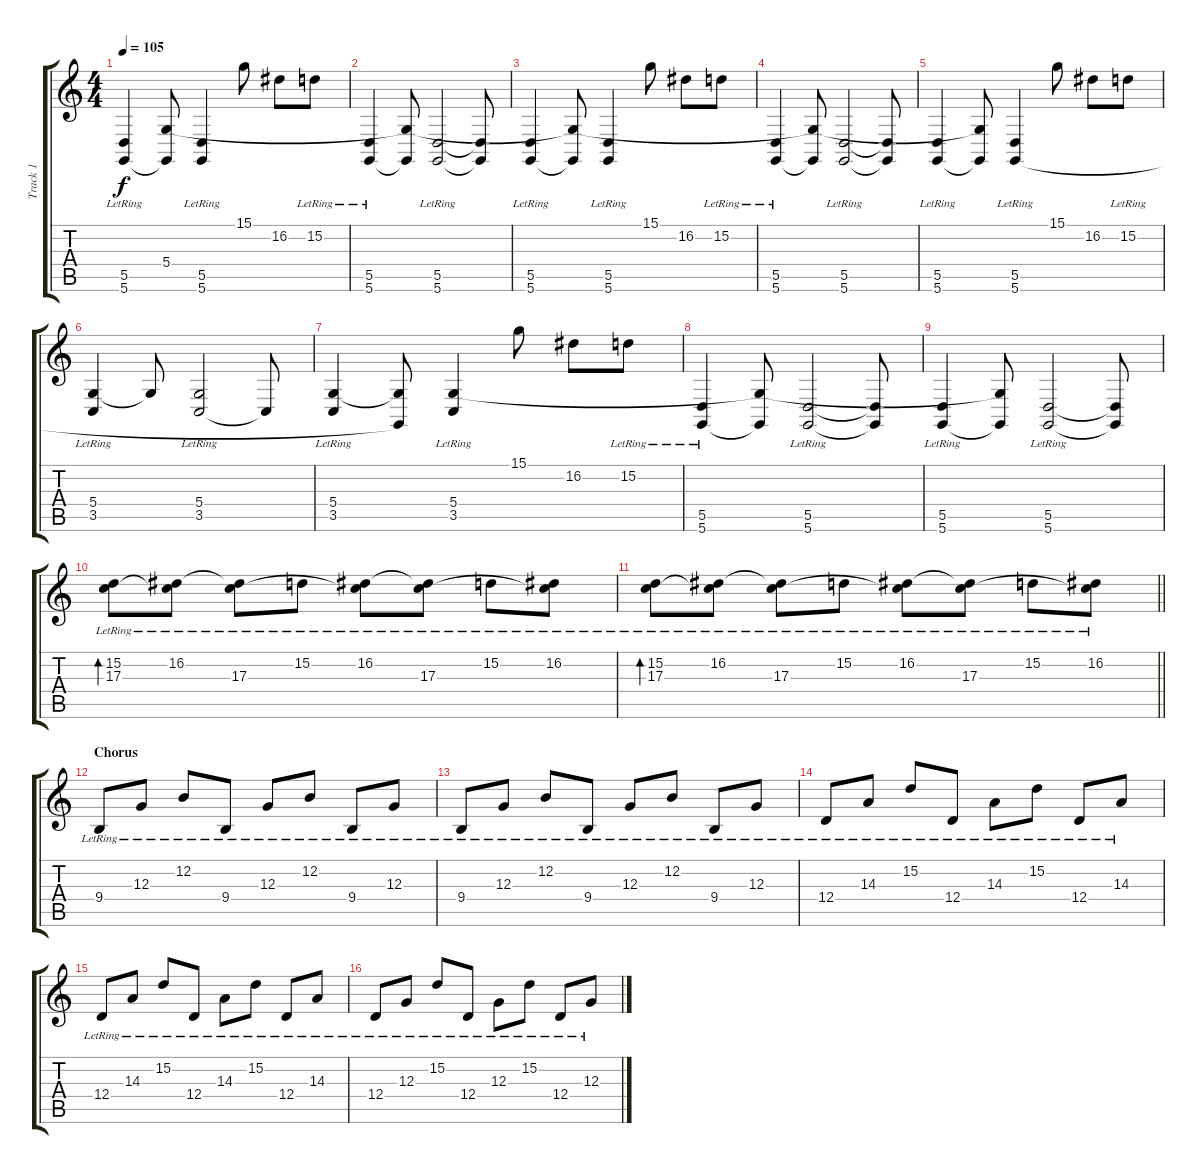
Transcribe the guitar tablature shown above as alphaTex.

\track ("Track 1" "Track 1") {instrument brightacousticpiano}
\staff {score tabs}
\tuning (E4 B3 G3 D3 A2 D2) {hide}
\ts (4 4)
\tempo 105
\clef g2
\ks c
(5.5{lr} 5.6{lr}).4{dy f} (5.4{t} 5.6{t}).8 (5.5{lr} 5.6{lr}).4 15.1.8 16.2.8 15.2{lr}.8 |
(5.5{lr} 5.6{lr}).4 (5.4{t} 5.6{t}).8 (5.5{lr} 5.6{lr}).2 (5.5{t} 5.6{t}).8 |
(5.5{lr} 5.6{lr}).4 (5.4{t} 5.6{t}).8 (5.5{lr} 5.6{lr}).4 15.1.8 16.2.8 15.2{lr}.8 |
(5.5{lr} 5.6{lr}).4 (5.4{t} 5.6{t}).8 (5.5{lr} 5.6{lr}).2 (5.5{t} 5.6{t}).8 |
(5.5{lr} 5.6{lr}).4 (5.4{t} 5.6{t}).8 (5.5{lr} 5.6{lr}).4 15.1.8 16.2.8 15.2{lr}.8 |
(5.4{lr} 3.5{lr}).4 5.4{t}.8 (5.4{lr} 3.5{lr}).2 3.5{t}.8 |
(5.4{lr} 3.5{lr}).4 (5.4{t} 5.6{t}).8 (5.4{lr} 3.5{lr}).4 15.1.8 16.2.8 15.2{lr}.8 |
(5.5{lr} 5.6{lr}).4 (5.4{t} 5.6{t}).8 (5.5{lr} 5.6{lr}).2 (5.5{t} 5.6{t}).8 |
(5.5{lr} 5.6{lr}).4 (5.4{t} 5.6{t}).8 (5.5{lr} 5.6{lr}).2 (5.5{t} 5.6{t}).8 |
(15.2{lr} 17.3{lr}).8{bd 480} (16.2{lr} 17.3{t}).8 (16.2{t} 17.3{lr}).8 15.2{lr}.8 (16.2{lr} 17.3{t}).8 (16.2{t} 17.3{lr}).8 15.2{lr}.8 (16.2{lr} 17.3{t}).8 |
\barLineRight lightlight
(15.2{lr} 17.3{lr}).8{bd 480} (16.2{lr} 17.3{t}).8 (16.2{t} 17.3{lr}).8 15.2{lr}.8 (16.2{lr} 17.3{t}).8 (16.2{t} 17.3{lr}).8 15.2{lr}.8 (16.2{lr} 17.3{t}).8 |
\section ("" "Chorus")
9.4{lr}.8 12.3{lr}.8 12.2{lr}.8 9.4{lr}.8 12.3{lr}.8 12.2{lr}.8 9.4{lr}.8 12.3{lr}.8 |
9.4{lr}.8 12.3{lr}.8 12.2{lr}.8 9.4{lr}.8 12.3{lr}.8 12.2{lr}.8 9.4{lr}.8 12.3{lr}.8 |
12.4{lr}.8 14.3{lr}.8 15.2{lr}.8 12.4{lr}.8 14.3{lr}.8 15.2{lr}.8 12.4{lr}.8 14.3{lr}.8 |
12.4{lr}.8 14.3{lr}.8 15.2{lr}.8 12.4{lr}.8 14.3{lr}.8 15.2{lr}.8 12.4{lr}.8 14.3{lr}.8 |
12.4{lr}.8 12.3{lr}.8 15.2{lr}.8 12.4{lr}.8 12.3{lr}.8 15.2{lr}.8 12.4{lr}.8 12.3{lr}.8
